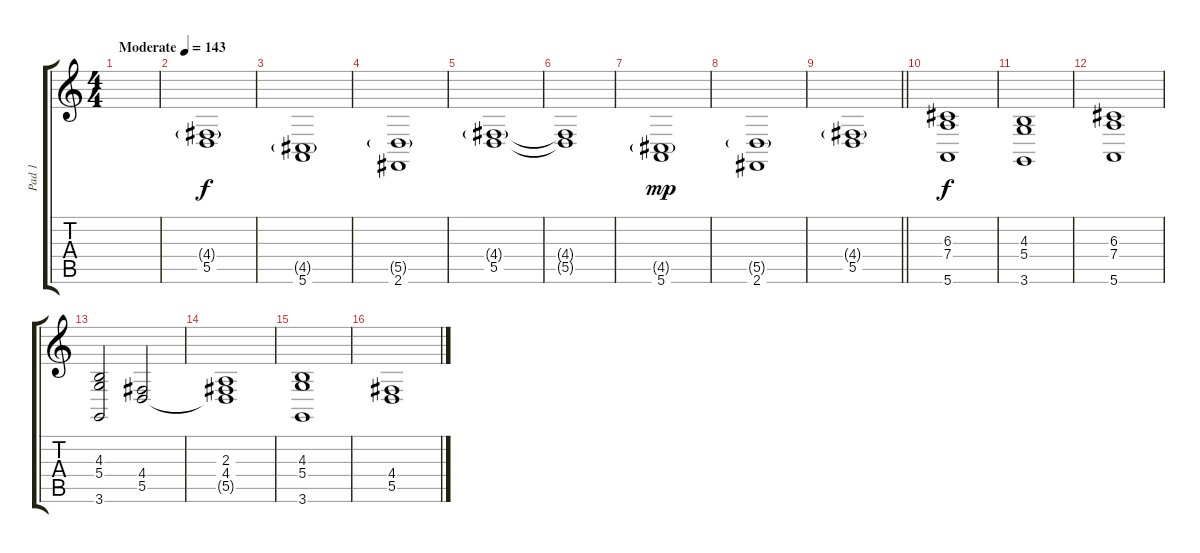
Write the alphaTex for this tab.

\track ("Pad 1" "Pad 1") {instrument pad2warm}
\staff {score tabs}
\tuning (E4 B3 G3 D3 A2 E2) {hide}
\ts (4 4)
\tempo (143 "Moderate")
\clef g2
\ks c
|
(4.4{g} 5.5).1 |
(4.5{g} 5.6).1 |
(5.5{g} 2.6).1 |
(4.4{g} 5.5).1 |
(4.4{t} 5.5{t}).1{dy f} |
(4.5{g} 5.6).1{dy mp} |
(5.5{g} 2.6).1 |
\barLineRight lightlight
(4.4{g} 5.5).1 |
(6.3 7.4 5.6).1{dy f} |
(4.3 5.4 3.6).1 |
(6.3 7.4 5.6).1 |
(4.3 5.4 3.6).2 (4.4 5.5).2 |
(2.3 4.4 5.5{t}).1 |
(4.3 5.4 3.6).1 |
(4.4 5.5).1
